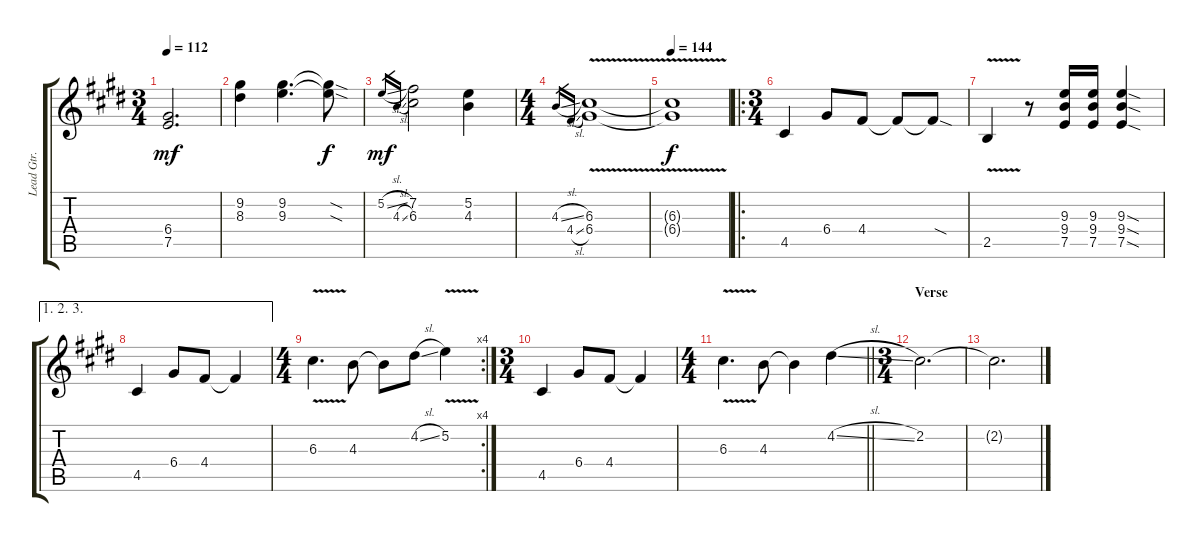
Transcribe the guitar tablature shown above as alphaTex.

\track ("Lead Gtr." "Lead Gtr.") {instrument distortionguitar}
\staff {score tabs}
\tuning (E4 B3 G3 D3 A2 E2) {hide}
\ts (3 4)
\tempo 112
\clef g2
\ks c#minor
(6.4 7.5).2{d dy mf} |
(9.2 8.3).4 (9.2 9.3).4{d} (9.2{sod t} 9.3{sod t}).8{dy f} |
5.2{sl}.16{gr dy mf} 4.3{sl}.16{gr} (7.2 6.3).2 (5.2 4.3).4 |
\ts (4 4)
4.3{sl}.16{gr} 4.4{sl}.16{gr} (6.3{v} 6.4{v}).1 |
\tempo 144
(6.3{t} 6.4{t}).1{dy f} |
\ro
\ts (3 4)
4.5.4{instrument distortionguitar} 6.4.8 4.4.8 4.4{t}.8 4.4{sod t}.8 |
2.5{v}.4 r.8 (9.3 9.4 7.5).16 (9.3 9.4 7.5).16 (9.3{sod} 9.4{sod} 7.5{sod}).4 |
\ae (1 2 3)
4.5.4 6.4.8 4.4.8 4.4{t}.4 |
\rc 4
\ts (4 4)
6.3{v}.4{d} 4.3.8 4.3{t}.8 4.2{sl}.8 5.2{v}.4 |
\ts (3 4)
4.5.4 6.4.8 4.4.8 4.4{t}.4 |
\ts (4 4)
\barLineRight lightlight
6.3{v}.4{d} 4.3.8 4.3{t}.4 4.2{sl}.4 |
\ts (3 4)
\section ("" "Verse")
2.2.2{d volume 2} |
2.2{t}.2{d}
